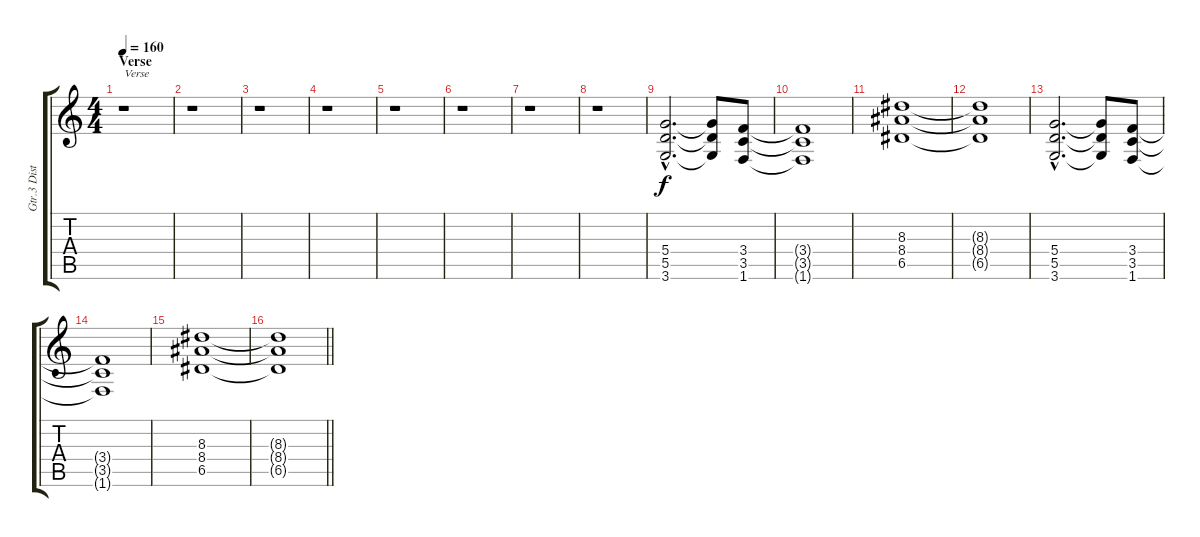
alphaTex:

\track ("Gtr.3 Dist. (Rhythm)" "Gtr.3 Dist") {instrument distortionguitar}
\staff {score tabs}
\tuning (E4 B3 G3 D3 A2 E2) {hide}
\ts (4 4)
\section ("" "Verse")
\tempo 160
\clef g2
\ks c
r.1{txt "Verse" dy f} |
r.1 |
r.1 |
r.1 |
r.1 |
r.1 |
r.1 |
r.1 |
(5.4{hac} 5.5{hac} 3.6{hac}).2{d} (5.4{t} 5.5{t} 3.6{t}).8 (3.4 3.5 1.6).8 |
(3.4{t} 3.5{t} 1.6{t}).1 |
(8.3 8.4 6.5).1 |
(8.3{t} 8.4{t} 6.5{t}).1 |
(5.4{hac} 5.5{hac} 3.6{hac}).2{d} (5.4{t} 5.5{t} 3.6{t}).8 (3.4 3.5 1.6).8 |
(3.4{t} 3.5{t} 1.6{t}).1 |
(8.3 8.4 6.5).1 |
\barLineRight lightlight
(8.3{t} 8.4{t} 6.5{t}).1
